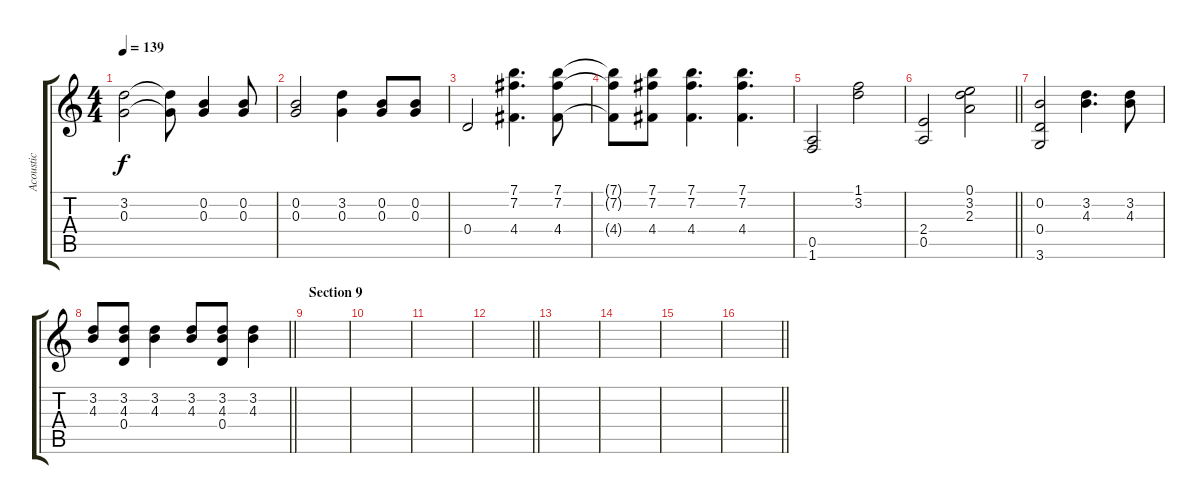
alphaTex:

\track ("Acoustic" "Acoustic") {instrument acousticguitarsteel}
\staff {score tabs}
\tuning (E4 B3 G3 D3 A2 E2) {hide}
\ts (4 4)
\tempo 139
\clef g2
\ks c
(3.2 0.3).2{dy f} (3.2{t} 0.3{t}).8 (0.2 0.3).4 (0.2 0.3).8 |
(0.2 0.3).2 (3.2 0.3).4 (0.2 0.3).8 (0.2 0.3).8 |
0.4.2 (7.1 7.2 4.4).4{d} (7.1 7.2 4.4).8 |
(7.1{t} 7.2{t} 4.4{t}).8 (7.1 7.2 4.4).8 (7.1 7.2 4.4).4{d} (7.1 7.2 4.4).4{d} |
(0.5 1.6).2 (1.1 3.2).2 |
\barLineRight lightlight
(2.4 0.5).2 (0.1 3.2 2.3).2 |
(0.2 0.4 3.6).2 (3.2 4.3).4{d} (3.2 4.3).8 |
\barLineRight lightlight
(3.2 4.3).8 (3.2 4.3 0.4).8 (3.2 4.3).4 (3.2 4.3).8 (3.2 4.3 0.4).8 (3.2 4.3).4 |
\section ("" "Section 9")
|
|
|
\barLineRight lightlight
|
|
|
|
\barLineRight lightlight
